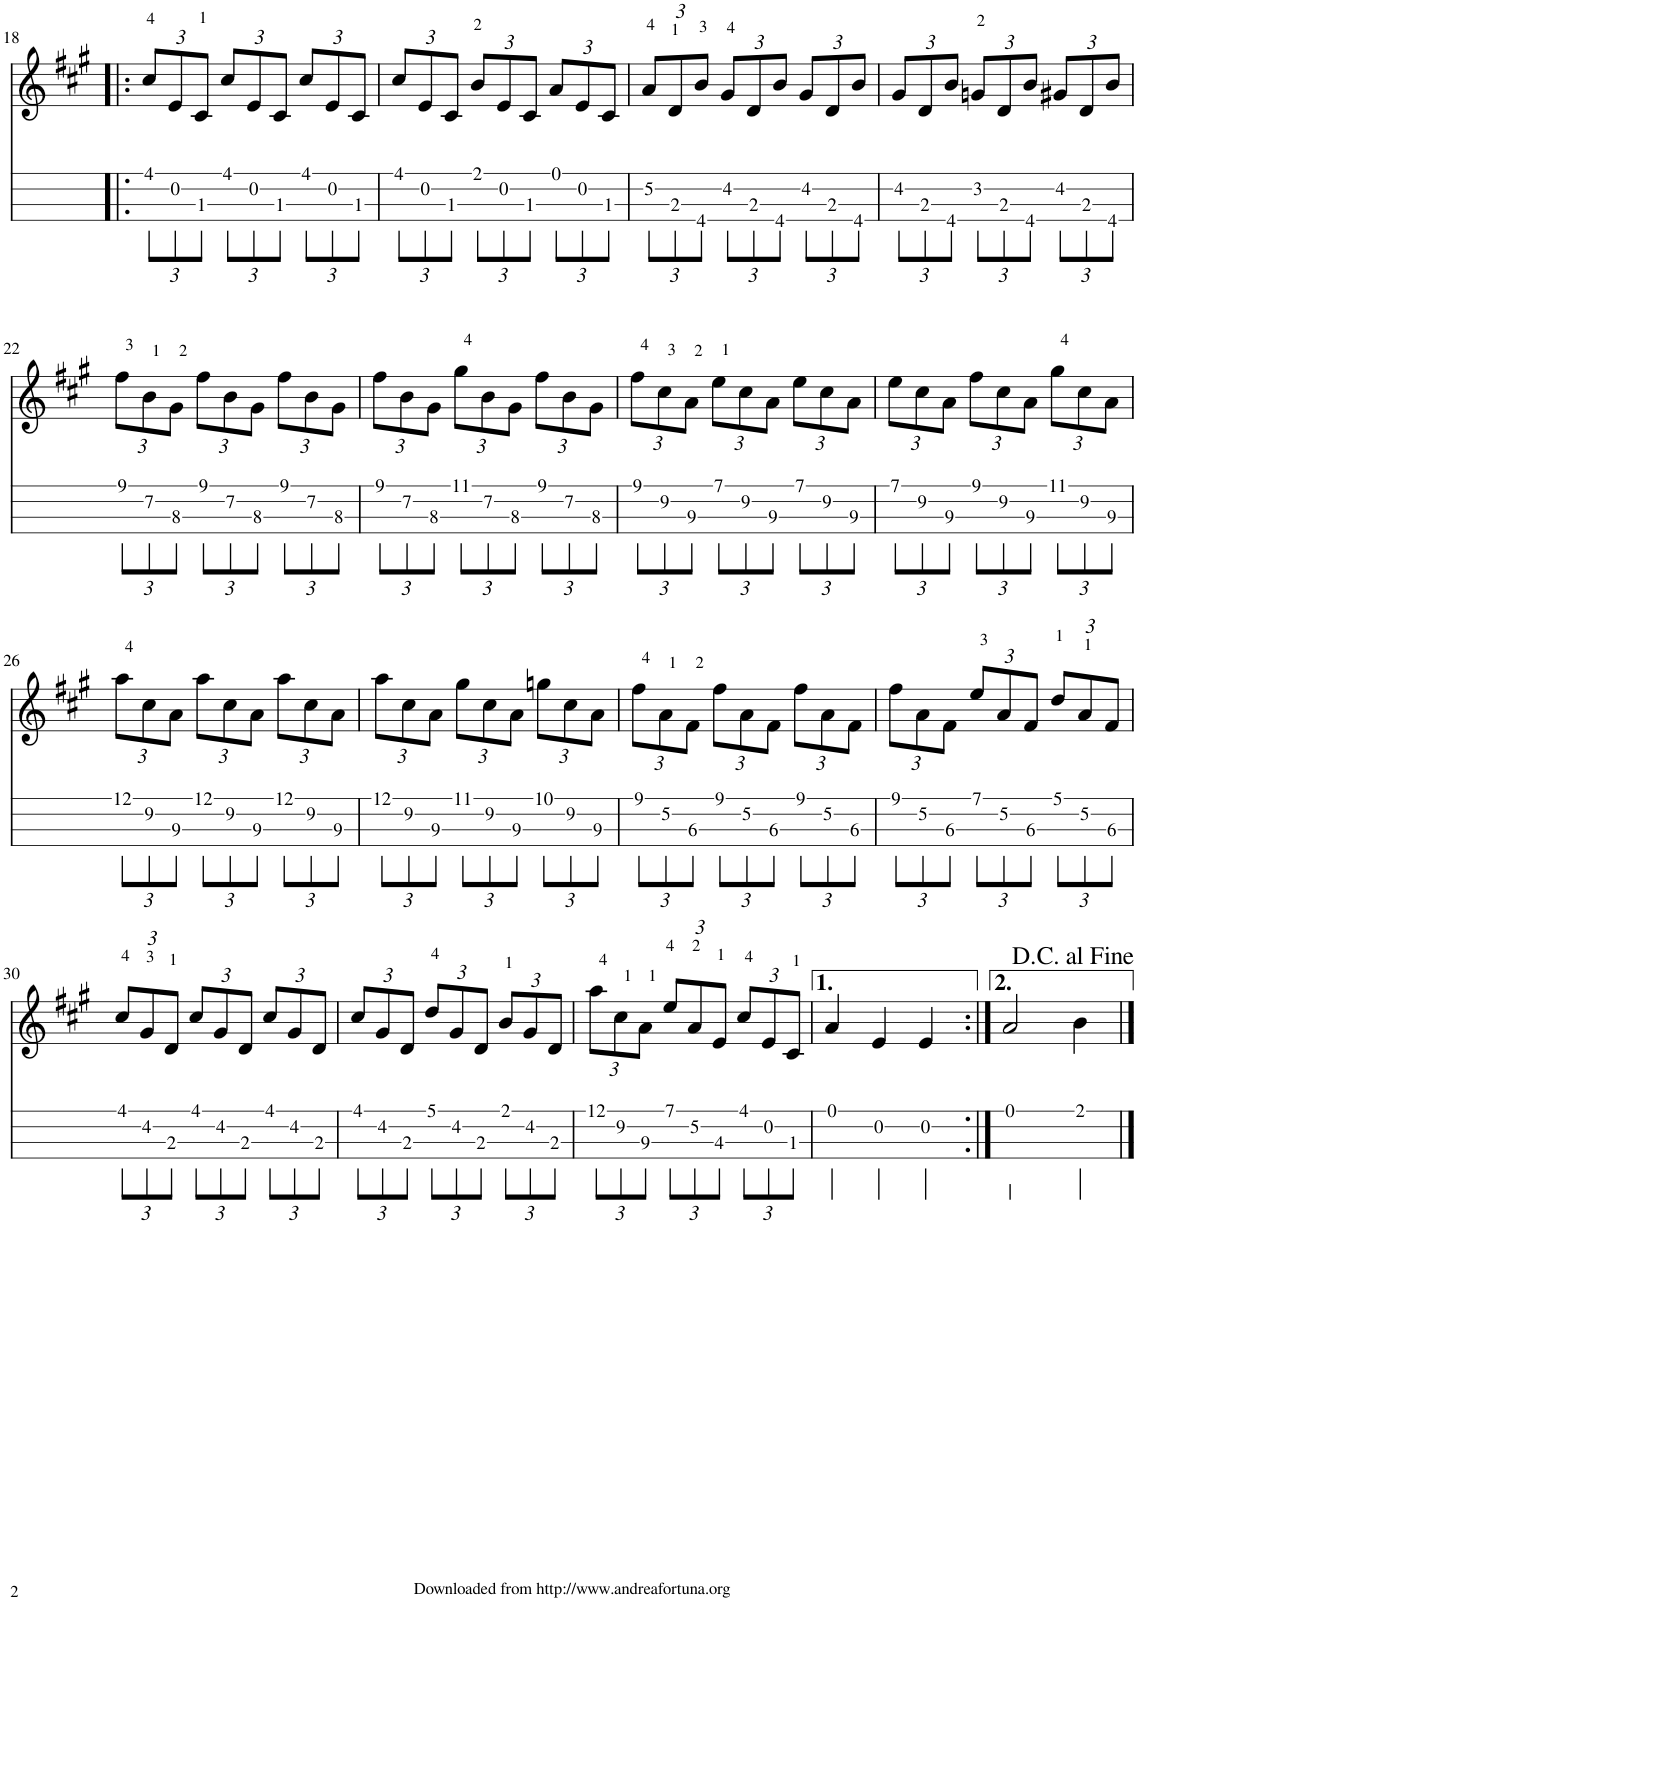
**kern	**kern
*part1	*part1
*staff2	*staff1
*I"Ukulele	*
*I'Uk.	*
!!LO:PB:g=z
*	*clefG2
*k[f#c#g#]	*k[f#c#g#]
*M3/4	*M3/4
*Xbrackettup	*Xbrackettup
=18!|:	=18!|:
12cc#<\L	12cc#/L
12e\	12e/
12c#<\J	12c#/J
12cc#\L	12cc#/L
12e\	12e/
12c#\J	12c#/J
12cc#\L	12cc#/L
12e\	12e/
12c#\J	12c#/J
=19	=19
12cc#\L	12cc#/L
12e\	12e/
12c#\J	12c#/J
12b<\L	12b/L
12e\	12e/
12c#\J	12c#/J
12a\L	12a/L
12e\	12e/
12c#\J	12c#/J
=20	=20
12a<\L	12a/L
12d<\	12d/
12b<\J	12b/J
12g#<\L	12g#/L
12d\	12d/
12b\J	12b/J
12g#\L	12g#/L
12d\	12d/
12b\J	12b/J
=21	=21
12g#\L	12g#/L
12d\	12d/
12b\J	12b/J
12g<\L	12gn/L
12d\	12d/
12b\J	12b/J
12g#\L	12g#X/L
12d\	12d/
12b\J	12b/J
!!LO:LB:g=z
=22	=22
12ff#<\L	12ff#\L
12b<\	12b\
12g#<\J	12g#\J
12ff#\L	12ff#\L
12b\	12b\
12g#\J	12g#\J
12ff#\L	12ff#\L
12b\	12b\
12g#\J	12g#\J
=23	=23
12ff#\L	12ff#\L
12b\	12b\
12g#\J	12g#\J
12gg#<\L	12gg#\L
12b\	12b\
12g#\J	12g#\J
12ff#\L	12ff#\L
12b\	12b\
12g#\J	12g#\J
=24	=24
12ff#<\L	12ff#\L
12cc#<\	12cc#\
12a<\J	12a\J
12ee<\L	12ee\L
12cc#\	12cc#\
12a\J	12a\J
12ee\L	12ee\L
12cc#\	12cc#\
12a\J	12a\J
=25	=25
12ee\L	12ee\L
12cc#\	12cc#\
12a\J	12a\J
12ff#\L	12ff#\L
12cc#\	12cc#\
12a\J	12a\J
12gg#<\L	12gg#\L
12cc#\	12cc#\
12a\J	12a\J
!!LO:LB:g=z
=26	=26
12aa<\L	12aa\L
12cc#\	12cc#\
12a\J	12a\J
12aa\L	12aa\L
12cc#\	12cc#\
12a\J	12a\J
12aa\L	12aa\L
12cc#\	12cc#\
12a\J	12a\J
=27	=27
12aa\L	12aa\L
12cc#\	12cc#\
12a\J	12a\J
12gg#\L	12gg#\L
12cc#\	12cc#\
12a\J	12a\J
12gg\L	12ggn\L
12cc#\	12cc#\
12a\J	12a\J
=28	=28
12ff#<\L	12ff#\L
12a<\	12a\
12f#<\J	12f#\J
12ff#\L	12ff#\L
12a\	12a\
12f#\J	12f#\J
12ff#\L	12ff#\L
12a\	12a\
12f#\J	12f#\J
=29	=29
12ff#\L	12ff#\L
12a\	12a\
12f#\J	12f#\J
12ee<\L	12ee/L
12a\	12a/
12f#\J	12f#/J
12dd<\L	12dd/L
12a<\	12a/
12f#\J	12f#/J
!!LO:LB:g=z
=30	=30
12cc#<\L	12cc#/L
12g#<\	12g#/
12d<\J	12d/J
12cc#\L	12cc#/L
12g#\	12g#/
12d\J	12d/J
12cc#\L	12cc#/L
12g#\	12g#/
12d\J	12d/J
=31	=31
12cc#\L	12cc#/L
12g#\	12g#/
12d\J	12d/J
12dd<\L	12dd/L
12g#\	12g#/
12d\J	12d/J
12b<\L	12b/L
12g#\	12g#/
12d\J	12d/J
=32	=32
12aa<\L	12aa\L
12cc#<\	12cc#\
12a<\J	12a\J
12ee<\L	12ee/L
12a<\	12a/
12e<\J	12e/J
12cc#<\L	12cc#/L
12e\	12e/
12c#<\J	12c#/J
=33	=33
4a\	4a/
4e\	4e/
4e\	4e/
=34:|!	=34:|!
2a\	2a/
4b\	4b\
==	==
*-	*-
